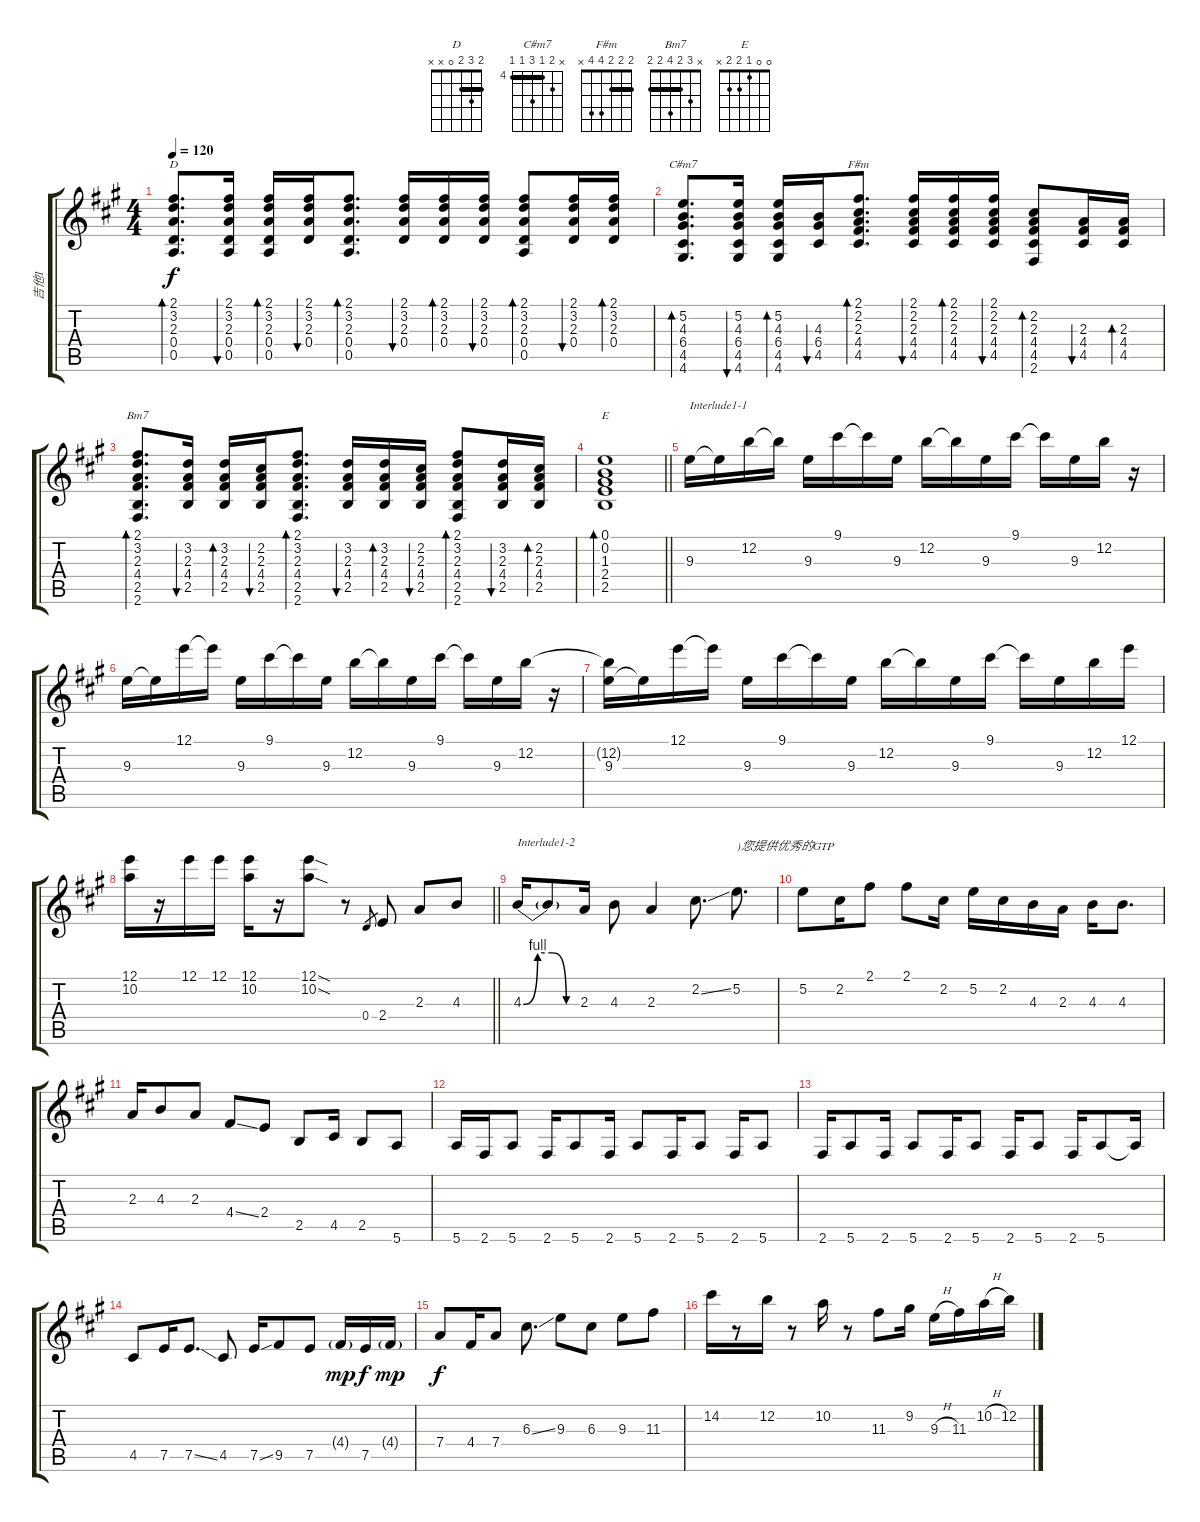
\track ("吉他1" "吉他1") {instrument acousticguitarsteel}
\staff {score tabs}
\tuning (E4 B3 G3 D3 A2 E2) {hide}
\chord ("D" 2 3 2 0 x x) {barre 2}
\chord ("C#m7" x 5 4 6 4 4) {firstfret 4 barre 4}
\chord ("F#m" 2 2 2 4 4 x) {barre 2}
\chord ("Bm7" x 3 2 4 2 2) {barre 2}
\chord ("E" 0 0 1 2 2 x)
\ts (4 4)
\tempo 120
\clef g2
\ks a
(2.1 3.2 2.3 0.4 0.5).8{d bd 60 ch "D" dy f} (2.1 3.2 2.3 0.4 0.5).16{bu 60} (2.1 3.2 2.3 0.4 0.5).16{bd 60} (2.1 3.2 2.3 0.4).16{bu 60} (2.1 3.2 2.3 0.4 0.5).8{d bd 60} (2.1 3.2 2.3 0.4).16{bu 60} (2.1 3.2 2.3 0.4).16{bd 60} (2.1 3.2 2.3 0.4).16{bu 60} (2.1 3.2 2.3 0.4 0.5).8{bd 60} (2.1 3.2 2.3 0.4).16{bu 60} (2.1 3.2 2.3 0.4).16{bd 60} |
(5.2 4.3 6.4 4.5 4.6).8{d bd 60 ch "C#m7"} (5.2 4.3 6.4 4.5 4.6).16{bu 60} (5.2 4.3 6.4 4.5 4.6).16{bd 60} (4.3 6.4 4.5).16{bu 60} (2.1 2.2 2.3 4.4 4.5).8{d bd 60 ch "F#m"} (2.1 2.2 2.3 4.4 4.5).16{bu 60} (2.1 2.2 2.3 4.4 4.5).16{bd 60} (2.1 2.2 2.3 4.4 4.5).16{bu 60} (2.2 2.3 4.4 4.5 2.6).8{bd 60} (2.3 4.4 4.5).16{bu 60} (2.3 4.4 4.5).16{bd 60} |
(2.1 3.2 2.3 4.4 2.5 2.6).8{d bd 60 ch "Bm7"} (3.2 2.3 4.4 2.5).16{bu 60} (3.2 2.3 4.4 2.5).16{bd 60} (2.2 2.3 4.4 2.5).16{bu 60} (2.1 3.2 2.3 4.4 2.5 2.6).8{d bd 60} (3.2 2.3 4.4 2.5).16{bu 60} (3.2 2.3 4.4 2.5).16{bd 60} (2.2 2.3 4.4 2.5).16{bu 60} (2.1 3.2 2.3 4.4 2.5 2.6).8{bd 60} (3.2 2.3 4.4 2.5).16{bu 60} (2.2 2.3 4.4 2.5).16{bd 60} |
\barLineRight lightlight
(0.1 0.2 1.3 2.4 2.5).1{bd 60 ch "E"} |
9.3.16{txt "Interlude1-1" volume 10} 9.3{t}.16 12.2.16 12.2{t}.16 9.3.16 9.1.16 9.1{t}.16 9.3.16 12.2.16 12.2{t}.16 9.3.16 9.1.16 9.1{t}.16 9.3.16 12.2.16 r.16 |
9.3.16 9.3{t}.16 12.1.16 12.1{t}.16 9.3.16 9.1.16 9.1{t}.16 9.3.16 12.2.16 12.2{t}.16 9.3.16 9.1.16 9.1{t}.16 9.3.16 12.2.16 r.16 |
(12.2{t} 9.3).16 9.3{t}.16 12.1.16 12.1{t}.16 9.3.16 9.1.16 9.1{t}.16 9.3.16 12.2.16 12.2{t}.16 9.3.16 9.1.16 9.1{t}.16 9.3.16 12.2.16 12.1.16 |
\barLineRight lightlight
(12.1 10.2).16 r.16 12.1.16 12.1.16 (12.1 10.2).16 r.16 (12.1{sod} 10.2{sod}).8 r.8 0.4.8{gr} 2.4.8{volume 16} 2.3.8 4.3.8 |
4.3{be (custom 0 0 15 4 30 4 45 0 60 0)}.16{txt "Interlude1-2"} 4.3{t}.8 2.3.16 4.3.8 2.3.4 2.2{ss}.8{d} 5.2.8{d txt ")您提供优秀的GTP"} |
5.2.8 2.2.16 2.1.8 2.1.8 2.2.16 5.2.16 2.2.16 4.3.16 2.3.16 4.3.16 4.3.8{d} |
2.3.16 4.3.8 2.3.8 4.4{ss}.8 2.4.8 2.5.8 4.5.16 2.5.8 5.6.8 |
5.6.16 2.6.16 5.6.8 2.6.16 5.6.8 2.6.16 5.6.8 2.6.16 5.6.8 2.6.16 5.6.8 |
2.6.16 5.6.8 2.6.16 5.6.8 2.6.16 5.6.8 2.6.16 5.6.8 2.6.16 5.6.8 5.6{t}.16 |
4.5.8 7.5.16 7.5{ss}.8{d} 4.5.8 7.5{ss}.16 9.5.8 7.5.8 4.4{g}.16{dy mp} 7.5.16{dy f} 4.4{g}.16{dy mp} |
7.4.8{dy f} 4.4.16 7.4.8 6.3{ss}.8{d} 9.3.8 6.3.8 9.3.8 11.3.8 |
14.2.16 r.8 12.2.16 r.8 10.2.16 r.8 11.3.8 9.2.16 9.3{h}.16 11.3.16 10.2{h}.16 12.2.16
